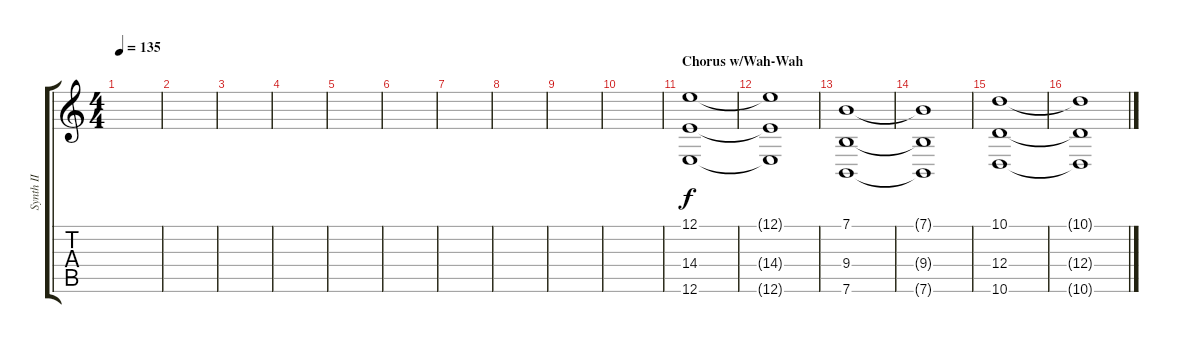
\track ("Synth II" "Synth II") {instrument synthstrings2}
\staff {score tabs}
\tuning (E4 B3 G3 D3 A2 E2) {hide}
\ts (4 4)
\tempo 135
\clef g2
\ks c
|
|
|
|
|
|
|
|
|
|
\section ("" "Chorus w/Wah-Wah")
(12.1 14.4 12.6).1 |
(12.1{t} 14.4{t} 12.6{t}).1 |
(7.1 9.4 7.6).1 |
(7.1{t} 9.4{t} 7.6{t}).1 |
(10.1 12.4 10.6).1 |
(10.1{t} 12.4{t} 10.6{t}).1
